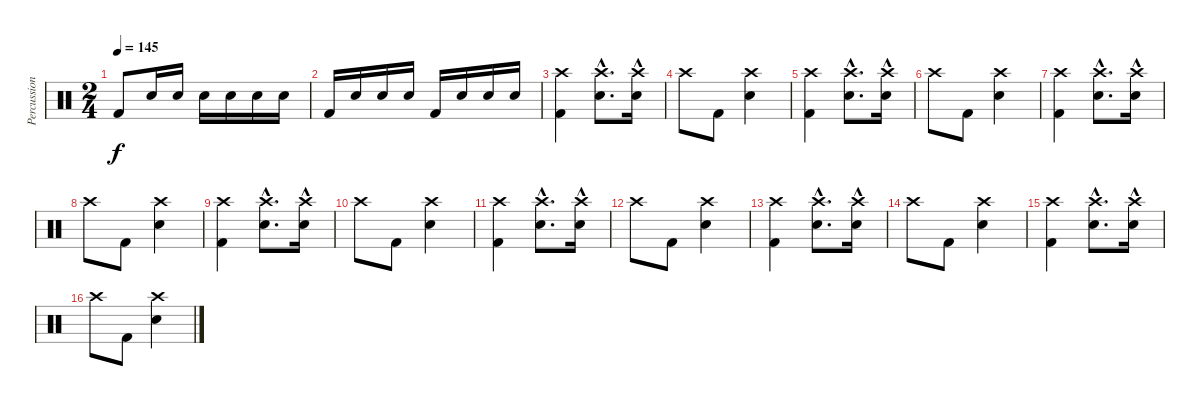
\track ("Percussion" "Percussion") {instrument percussion}
\staff {score}
\articulation defaults
\ts (2 4)
\tempo 145
\clef neutral
\ks c "Kick (hit) 2".8{dy f} "Electric Snare (hit)".16 "Electric Snare (hit)".16 "Electric Snare (hit)".16 "Electric Snare (hit)".16 "Electric Snare (hit)".16 "Electric Snare (hit)".16
|
"Kick (hit) 2".16 "Electric Snare (hit)".16 "Electric Snare (hit)".16 "Electric Snare (hit)".16 "Kick (hit) 2".16 "Electric Snare (hit)".16 "Electric Snare (hit)".16 "Electric Snare (hit)".16 |
("Crash high (hit)" "Kick (hit) 2").4 ("Electric Snare (hit)"{hac} "Crash high (hit)"{hac}).8{d} ("Electric Snare (hit)"{hac} "Crash high (hit)").16 |
"Crash high (hit)".8 "Kick (hit) 2".8 ("Electric Snare (hit)" "Crash high (hit)").4 |
("Crash high (hit)" "Kick (hit) 2").4 ("Electric Snare (hit)"{hac} "Crash high (hit)"{hac}).8{d} ("Electric Snare (hit)"{hac} "Crash high (hit)").16 |
"Crash high (hit)".8 "Kick (hit) 2".8 ("Electric Snare (hit)" "Crash high (hit)").4 |
("Crash high (hit)" "Kick (hit) 2").4 ("Electric Snare (hit)"{hac} "Crash high (hit)"{hac}).8{d} ("Electric Snare (hit)"{hac} "Crash high (hit)").16 |
"Crash high (hit)".8 "Kick (hit) 2".8 ("Electric Snare (hit)" "Crash high (hit)").4 |
("Crash high (hit)" "Kick (hit) 2").4 ("Electric Snare (hit)"{hac} "Crash high (hit)"{hac}).8{d} ("Electric Snare (hit)"{hac} "Crash high (hit)").16 |
"Crash high (hit)".8 "Kick (hit) 2".8 ("Electric Snare (hit)" "Crash high (hit)").4 |
("Crash high (hit)" "Kick (hit) 2").4 ("Electric Snare (hit)"{hac} "Crash high (hit)"{hac}).8{d} ("Electric Snare (hit)"{hac} "Crash high (hit)").16 |
"Crash high (hit)".8 "Kick (hit) 2".8 ("Electric Snare (hit)" "Crash high (hit)").4 |
("Crash high (hit)" "Kick (hit) 2").4 ("Electric Snare (hit)"{hac} "Crash high (hit)"{hac}).8{d} ("Electric Snare (hit)"{hac} "Crash high (hit)").16 |
"Crash high (hit)".8 "Kick (hit) 2".8 ("Electric Snare (hit)" "Crash high (hit)").4 |
("Crash high (hit)" "Kick (hit) 2").4 ("Electric Snare (hit)"{hac} "Crash high (hit)"{hac}).8{d} ("Electric Snare (hit)"{hac} "Crash high (hit)").16 |
"Crash high (hit)".8 "Kick (hit) 2".8 ("Electric Snare (hit)" "Crash high (hit)").4
